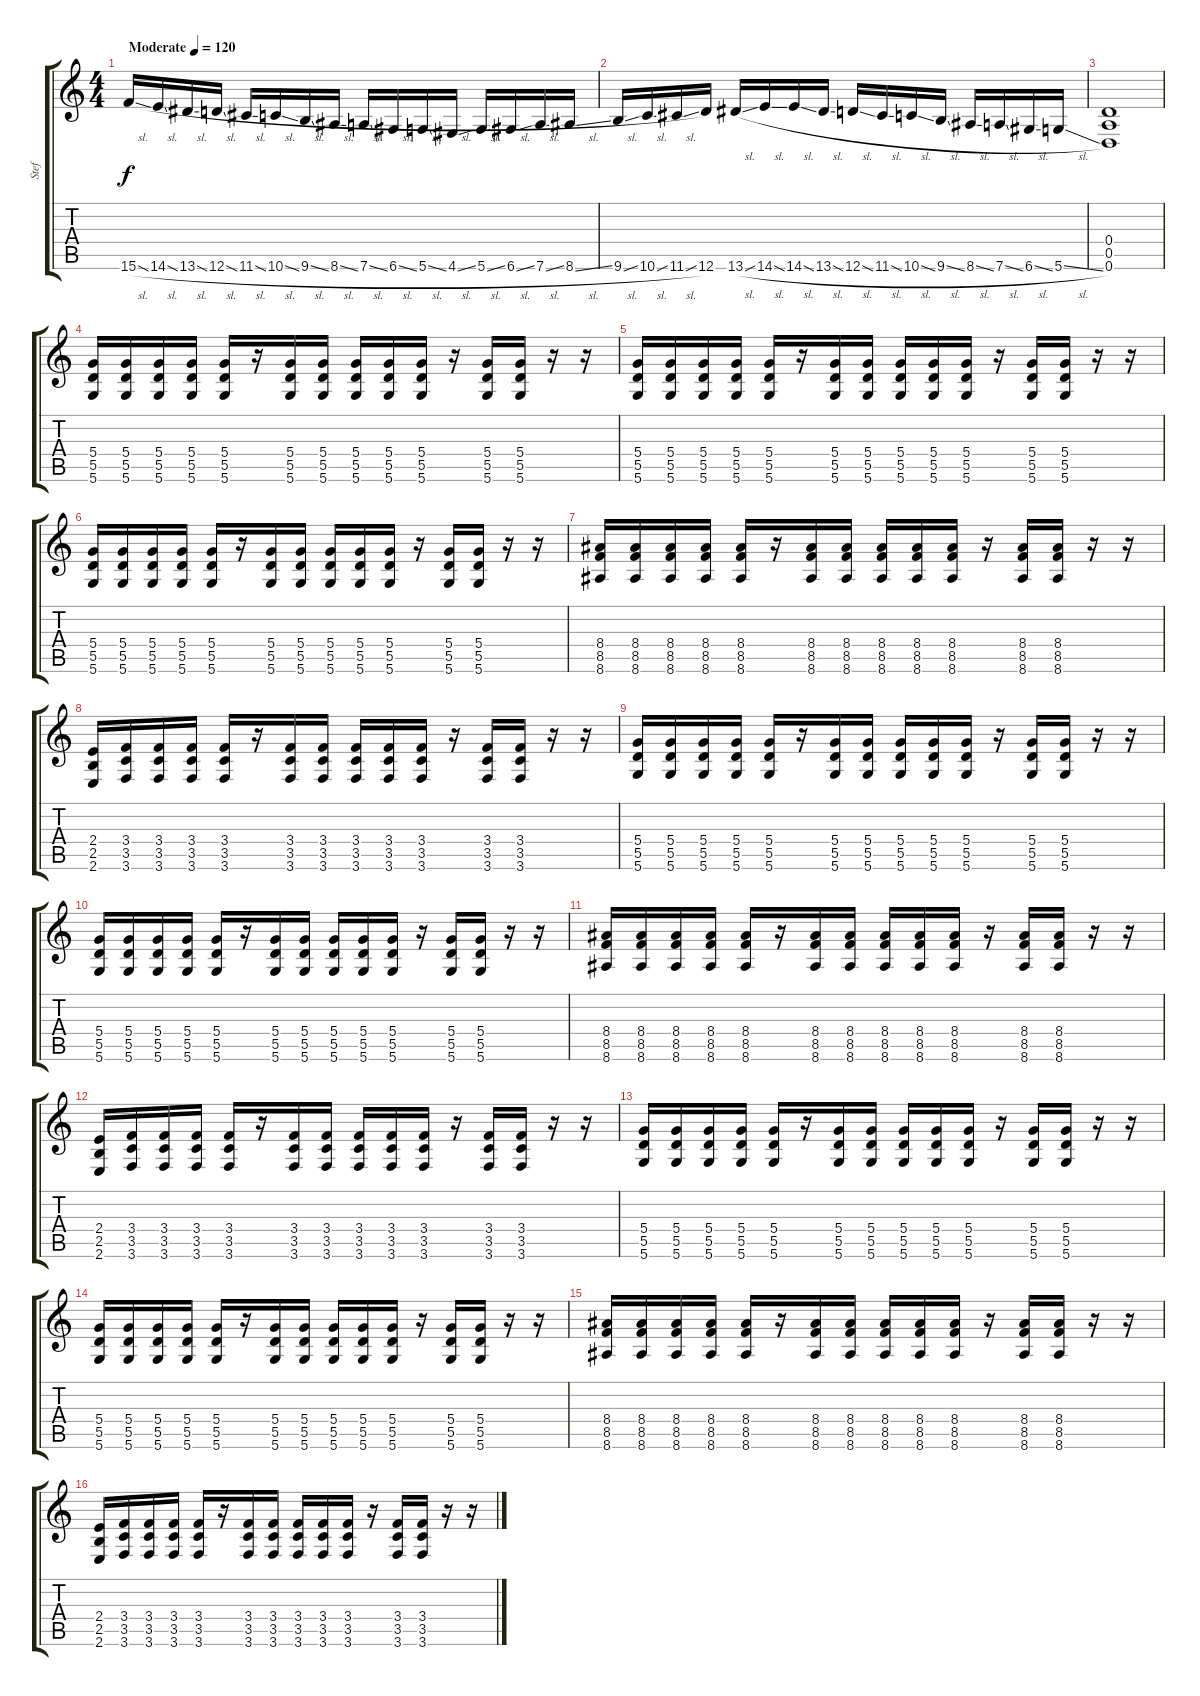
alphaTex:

\track ("Stef" "Stef") {instrument distortionguitar}
\staff {score tabs}
\tuning (E4 B3 G3 D3 A2 D2) {hide}
\ts (4 4)
\tempo (120 "Moderate")
\clef g2
\ks c
15.6{sl}.16{dy f instrument distortionguitar} 14.6{sl}.16 13.6{sl}.16 12.6{sl}.16 11.6{sl}.16 10.6{sl}.16 9.6{sl}.16 8.6{sl}.16 7.6{sl}.16 6.6{sl}.16 5.6{sl}.16 4.6{sl}.16 5.6{sl}.16 6.6{sl}.16 7.6{sl}.16 8.6{sl}.16 |
9.6{sl}.16 10.6{sl}.16 11.6{sl}.16 12.6.16 13.6{sl}.16 14.6{sl}.16 14.6{sl}.16 13.6{sl}.16 12.6{sl}.16 11.6{sl}.16 10.6{sl}.16 9.6{sl}.16 8.6{sl}.16 7.6{sl}.16 6.6{sl}.16 5.6{sl}.16 |
(0.4 0.5 0.6).1 |
(5.4 5.5 5.6).16 (5.4 5.5 5.6).16 (5.4 5.5 5.6).16 (5.4 5.5 5.6).16 (5.4 5.5 5.6).16 r.16 (5.4 5.5 5.6).16 (5.4 5.5 5.6).16 (5.4 5.5 5.6).16 (5.4 5.5 5.6).16 (5.4 5.5 5.6).16 r.16 (5.4 5.5 5.6).16 (5.4 5.5 5.6).16 r.16 r.16 |
(5.4 5.5 5.6).16 (5.4 5.5 5.6).16 (5.4 5.5 5.6).16 (5.4 5.5 5.6).16 (5.4 5.5 5.6).16 r.16 (5.4 5.5 5.6).16 (5.4 5.5 5.6).16 (5.4 5.5 5.6).16 (5.4 5.5 5.6).16 (5.4 5.5 5.6).16 r.16 (5.4 5.5 5.6).16 (5.4 5.5 5.6).16 r.16 r.16 |
(5.4 5.5 5.6).16 (5.4 5.5 5.6).16 (5.4 5.5 5.6).16 (5.4 5.5 5.6).16 (5.4 5.5 5.6).16 r.16 (5.4 5.5 5.6).16 (5.4 5.5 5.6).16 (5.4 5.5 5.6).16 (5.4 5.5 5.6).16 (5.4 5.5 5.6).16 r.16 (5.4 5.5 5.6).16 (5.4 5.5 5.6).16 r.16 r.16 |
(8.4 8.5 8.6).16 (8.4 8.5 8.6).16 (8.4 8.5 8.6).16 (8.4 8.5 8.6).16 (8.4 8.5 8.6).16 r.16 (8.4 8.5 8.6).16 (8.4 8.5 8.6).16 (8.4 8.5 8.6).16 (8.4 8.5 8.6).16 (8.4 8.5 8.6).16 r.16 (8.4 8.5 8.6).16 (8.4 8.5 8.6).16 r.16 r.16 |
(2.4 2.5 2.6).16 (3.4 3.5 3.6).16 (3.4 3.5 3.6).16 (3.4 3.5 3.6).16 (3.4 3.5 3.6).16 r.16 (3.4 3.5 3.6).16 (3.4 3.5 3.6).16 (3.4 3.5 3.6).16 (3.4 3.5 3.6).16 (3.4 3.5 3.6).16 r.16 (3.4 3.5 3.6).16 (3.4 3.5 3.6).16 r.16 r.16 |
(5.4 5.5 5.6).16 (5.4 5.5 5.6).16 (5.4 5.5 5.6).16 (5.4 5.5 5.6).16 (5.4 5.5 5.6).16 r.16 (5.4 5.5 5.6).16 (5.4 5.5 5.6).16 (5.4 5.5 5.6).16 (5.4 5.5 5.6).16 (5.4 5.5 5.6).16 r.16 (5.4 5.5 5.6).16 (5.4 5.5 5.6).16 r.16 r.16 |
(5.4 5.5 5.6).16 (5.4 5.5 5.6).16 (5.4 5.5 5.6).16 (5.4 5.5 5.6).16 (5.4 5.5 5.6).16 r.16 (5.4 5.5 5.6).16 (5.4 5.5 5.6).16 (5.4 5.5 5.6).16 (5.4 5.5 5.6).16 (5.4 5.5 5.6).16 r.16 (5.4 5.5 5.6).16 (5.4 5.5 5.6).16 r.16 r.16 |
(8.4 8.5 8.6).16 (8.4 8.5 8.6).16 (8.4 8.5 8.6).16 (8.4 8.5 8.6).16 (8.4 8.5 8.6).16 r.16 (8.4 8.5 8.6).16 (8.4 8.5 8.6).16 (8.4 8.5 8.6).16 (8.4 8.5 8.6).16 (8.4 8.5 8.6).16 r.16 (8.4 8.5 8.6).16 (8.4 8.5 8.6).16 r.16 r.16 |
(2.4 2.5 2.6).16 (3.4 3.5 3.6).16 (3.4 3.5 3.6).16 (3.4 3.5 3.6).16 (3.4 3.5 3.6).16 r.16 (3.4 3.5 3.6).16 (3.4 3.5 3.6).16 (3.4 3.5 3.6).16 (3.4 3.5 3.6).16 (3.4 3.5 3.6).16 r.16 (3.4 3.5 3.6).16 (3.4 3.5 3.6).16 r.16 r.16 |
(5.4 5.5 5.6).16 (5.4 5.5 5.6).16 (5.4 5.5 5.6).16 (5.4 5.5 5.6).16 (5.4 5.5 5.6).16 r.16 (5.4 5.5 5.6).16 (5.4 5.5 5.6).16 (5.4 5.5 5.6).16 (5.4 5.5 5.6).16 (5.4 5.5 5.6).16 r.16 (5.4 5.5 5.6).16 (5.4 5.5 5.6).16 r.16 r.16 |
(5.4 5.5 5.6).16 (5.4 5.5 5.6).16 (5.4 5.5 5.6).16 (5.4 5.5 5.6).16 (5.4 5.5 5.6).16 r.16 (5.4 5.5 5.6).16 (5.4 5.5 5.6).16 (5.4 5.5 5.6).16 (5.4 5.5 5.6).16 (5.4 5.5 5.6).16 r.16 (5.4 5.5 5.6).16 (5.4 5.5 5.6).16 r.16 r.16 |
(8.4 8.5 8.6).16 (8.4 8.5 8.6).16 (8.4 8.5 8.6).16 (8.4 8.5 8.6).16 (8.4 8.5 8.6).16 r.16 (8.4 8.5 8.6).16 (8.4 8.5 8.6).16 (8.4 8.5 8.6).16 (8.4 8.5 8.6).16 (8.4 8.5 8.6).16 r.16 (8.4 8.5 8.6).16 (8.4 8.5 8.6).16 r.16 r.16 |
(2.4 2.5 2.6).16 (3.4 3.5 3.6).16 (3.4 3.5 3.6).16 (3.4 3.5 3.6).16 (3.4 3.5 3.6).16 r.16 (3.4 3.5 3.6).16 (3.4 3.5 3.6).16 (3.4 3.5 3.6).16 (3.4 3.5 3.6).16 (3.4 3.5 3.6).16 r.16 (3.4 3.5 3.6).16 (3.4 3.5 3.6).16 r.16 r.16
